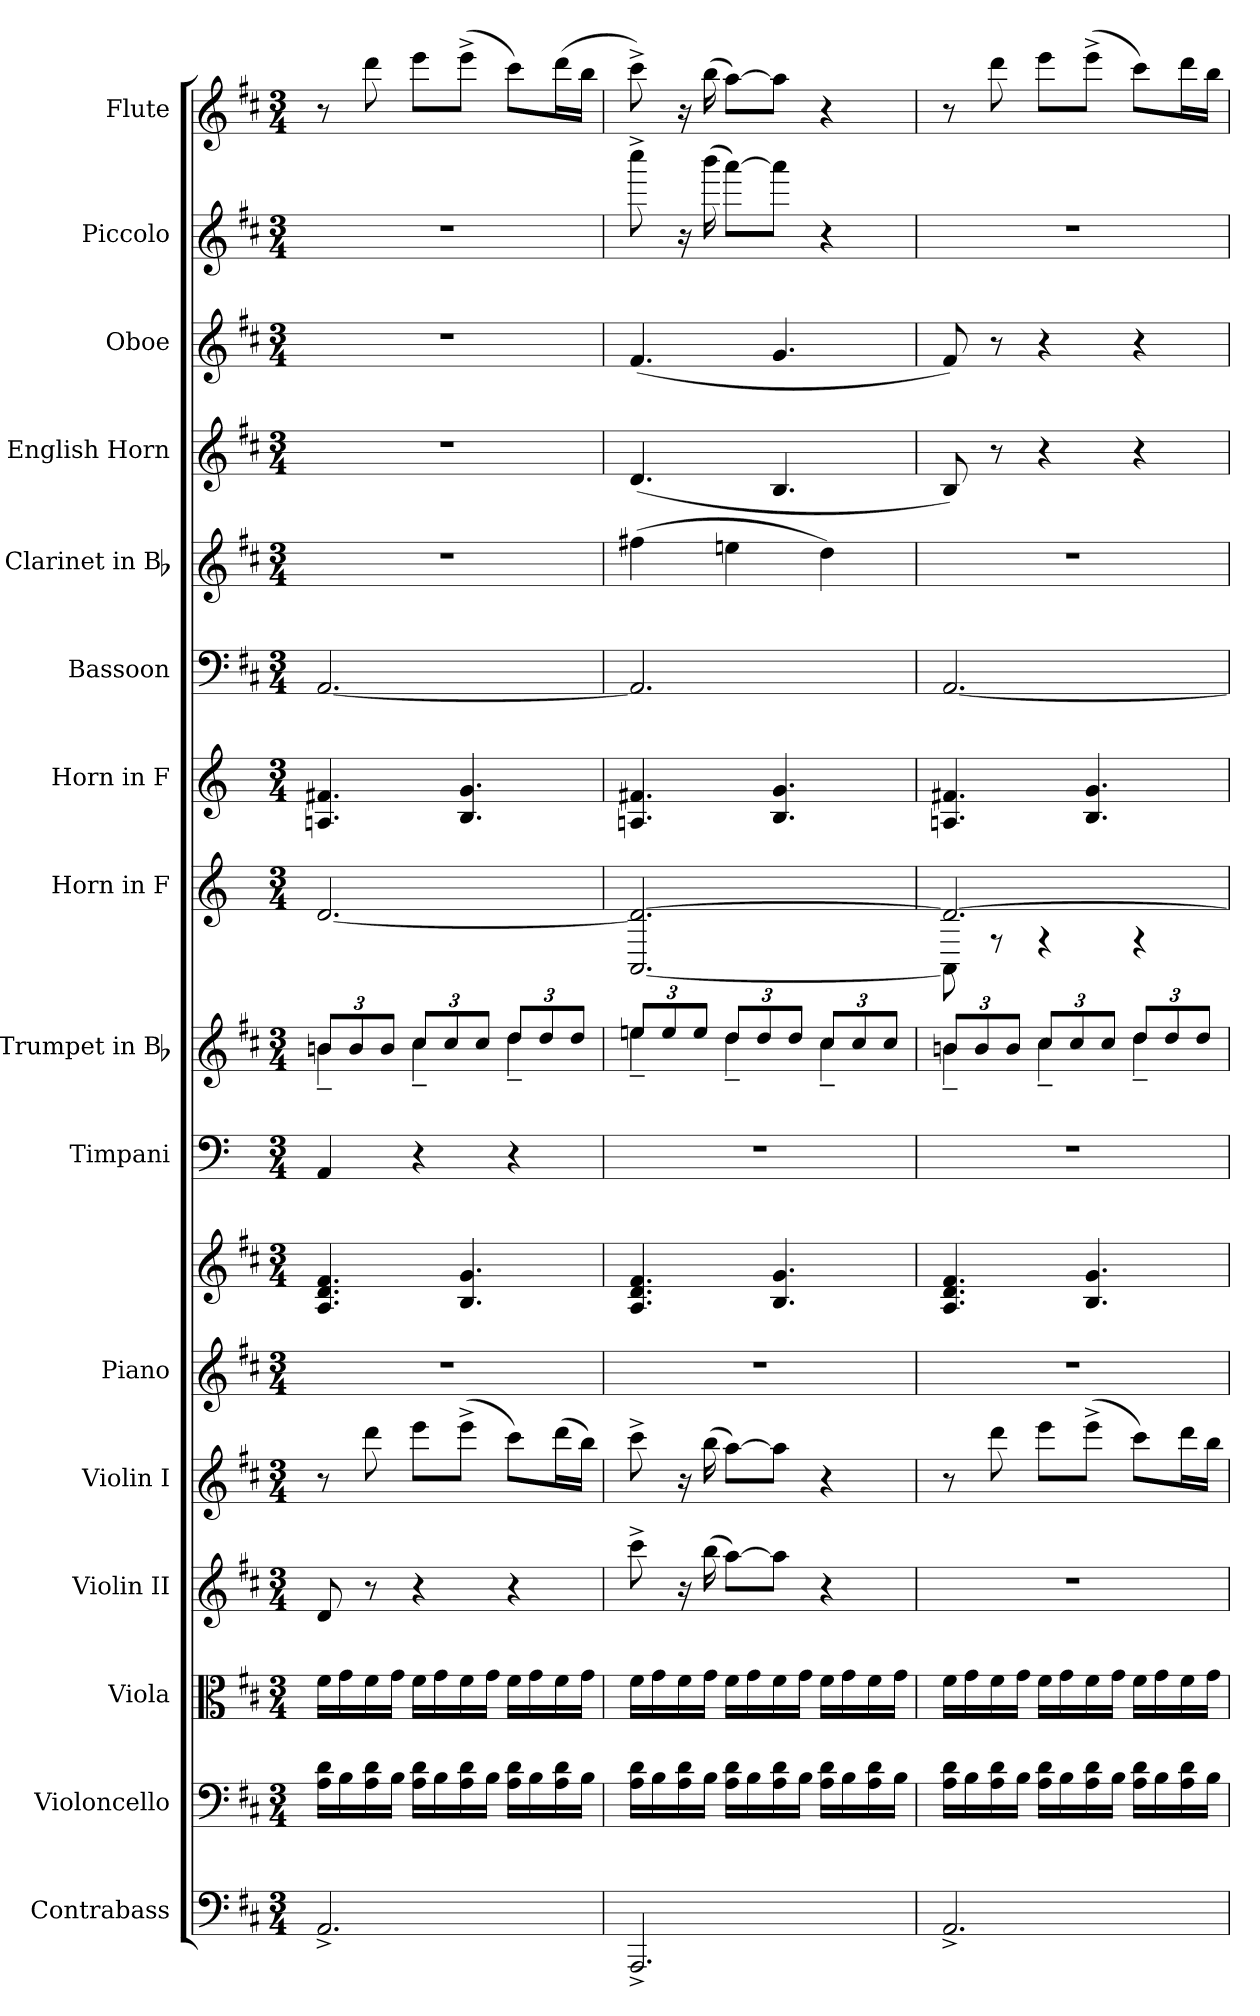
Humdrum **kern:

**kern	**kern	**kern	**kern	**kern	**kern	**kern	**kern	**kern	**kern	**kern	**kern	**kern	**kern	**kern	**kern	**kern
*part16	*part15	*part14	*part13	*part12	*part11	*part11	*part10	*part9	*part8	*part7	*part6	*part5	*part4	*part3	*part2	*part1
*staff17	*staff16	*staff15	*staff14	*staff13	*staff12	*staff11	*staff10	*staff9	*staff8	*staff7	*staff6	*staff5	*staff4	*staff3	*staff2	*staff1
*I"Contrabass	*I"Violoncello	*I"Viola	*I"Violin II	*I"Violin I	*I"Piano	*	*I"Timpani	*I"Trumpet in Bb	*I"Horn in F	*I"Horn in F	*I"Bassoon	*I"Clarinet in Bb	*I"English Horn	*I"Oboe	*I"Piccolo	*I"Flute
*I'Cb.	*I'Vc.	*I'Vla.	*I'Vln. II	*I'Vln. I	*I'Pno.	*	*I'Timp.	*I'Tpt.	*I'Hn.	*I'Hn.	*I'Bsn.	*I'Cl.	*I'Eng. Hn.	*I'Ob.	*I'Picc.	*I'Fl.
*clefF4	*clefF4	*clefC3	*clefG2	*clefG2	*clefG2	*clefG2	*clefF4	*clefG2	*clefG2	*clefG2	*clefF4	*clefG2	*clefG2	*clefG2	*clefG2	*clefG2
*k[f#c#]	*k[f#c#]	*k[f#c#]	*k[f#c#]	*k[f#c#]	*k[f#c#]	*k[f#c#]	*	*k[f#c#]	*	*	*k[f#c#]	*k[f#c#]	*k[f#c#]	*k[f#c#]	*k[f#c#]	*k[f#c#]
*M3/4	*M3/4	*M3/4	*M3/4	*M3/4	*M3/4	*M3/4	*M3/4	*M3/4	*M3/4	*M3/4	*M3/4	*M3/4	*M3/4	*M3/4	*M3/4	*M3/4
=1	=1	=1	=1	=1	=1	=1	=1	=1	=1	=1	=1	=1	=1	=1	=1	=1
*	*	*	*	*	*	*	*	*^	*	*	*	*	*	*	*	*
2.AA^	16A 16dLL	16f#LL	8d	8r	2.r	4.A 4.d 4.f#	4AA	12bL	4bn~	[2.d	4.An 4.f#X	[2.AA	2.r	2.r	2.r	2.r	8r
.	16B	16g	.	.	.	.	.	.	.	.	.	.	.	.	.	.	.
.	.	.	.	.	.	.	.	12b	.	.	.	.	.	.	.	.	.
.	16A 16d	16f#	8r	8ddd	.	.	.	.	.	.	.	.	.	.	.	.	8ddd
.	.	.	.	.	.	.	.	12bJ	.	.	.	.	.	.	.	.	.
.	16BJJ	16gJJ	.	.	.	.	.	.	.	.	.	.	.	.	.	.	.
.	16A 16dLL	16f#LL	4r	8eeeL	.	.	4r	12cc#L	4cc#~	.	.	.	.	.	.	.	8eeeL
.	16B	16g	.	.	.	.	.	.	.	.	.	.	.	.	.	.	.
.	.	.	.	.	.	.	.	12cc#	.	.	.	.	.	.	.	.	.
.	16A 16d	16f#	.	(8eee^J	.	4.B 4.g	.	.	.	.	4.B 4.g	.	.	.	.	.	(8eee^J
.	.	.	.	.	.	.	.	12cc#J	.	.	.	.	.	.	.	.	.
.	16BJJ	16gJJ	.	.	.	.	.	.	.	.	.	.	.	.	.	.	.
.	16A 16dLL	16f#LL	4r	8ccc#L)	.	.	4r	12ddL	4dd~	.	.	.	.	.	.	.	8ccc#L)
.	16B	16g	.	.	.	.	.	.	.	.	.	.	.	.	.	.	.
.	.	.	.	.	.	.	.	12dd	.	.	.	.	.	.	.	.	.
.	16A 16d	16f#	.	(16dddL	.	.	.	.	.	.	.	.	.	.	.	.	(16dddL
.	.	.	.	.	.	.	.	12ddJ	.	.	.	.	.	.	.	.	.
.	16BJJ	16gJJ	.	16bbJJ)	.	.	.	.	.	.	.	.	.	.	.	.	16bbJJ
=2	=2	=2	=2	=2	=2	=2	=2	=2	=2	=2	=2	=2	=2	=2	=2	=2	=2
2.AAA^	16A 16dLL	16f#LL	8ccc#^	8ccc#^	2.r	4.A 4.d 4.f#	2.r	12eenL	4ee~	[2.AA 2.d_	4.An 4.f#X	2.AA]	(4ff#X	(4.d	(4.f#	8cccc#^	8ccc#^)
.	16B	16g	.	.	.	.	.	.	.	.	.	.	.	.	.	.	.
.	.	.	.	.	.	.	.	12ee	.	.	.	.	.	.	.	.	.
.	16A 16d	16f#	16r	16r	.	.	.	.	.	.	.	.	.	.	.	16r	16r
.	.	.	.	.	.	.	.	12eeJ	.	.	.	.	.	.	.	.	.
.	16BJJ	16gJJ	(16bb	(16bb	.	.	.	.	.	.	.	.	.	.	.	(16bbb	(16bb
.	16A 16dLL	16f#LL	[8aaL)	[8aaL)	.	.	.	12ddL	4dd~	.	.	.	4een	.	.	[8aaaL)	[8aaL)
.	16B	16g	.	.	.	.	.	.	.	.	.	.	.	.	.	.	.
.	.	.	.	.	.	.	.	12dd	.	.	.	.	.	.	.	.	.
.	16A 16d	16f#	8aaJ]	8aaJ]	.	4.B 4.g	.	.	.	.	4.B 4.g	.	.	4.B	4.g	8aaaJ]	8aaJ]
.	.	.	.	.	.	.	.	12ddJ	.	.	.	.	.	.	.	.	.
.	16BJJ	16gJJ	.	.	.	.	.	.	.	.	.	.	.	.	.	.	.
.	16A 16dLL	16f#LL	4r	4r	.	.	.	12cc#L	4cc#~	.	.	.	4dd)	.	.	4r	4r
.	16B	16g	.	.	.	.	.	.	.	.	.	.	.	.	.	.	.
.	.	.	.	.	.	.	.	12cc#	.	.	.	.	.	.	.	.	.
.	16A 16d	16f#	.	.	.	.	.	.	.	.	.	.	.	.	.	.	.
.	.	.	.	.	.	.	.	12cc#J	.	.	.	.	.	.	.	.	.
.	16BJJ	16gJJ	.	.	.	.	.	.	.	.	.	.	.	.	.	.	.
=3	=3	=3	=3	=3	=3	=3	=3	=3	=3	=3	=3	=3	=3	=3	=3	=3	=3
*	*	*	*	*	*	*	*	*	*	*^	*	*	*	*	*	*	*
2.AA^	16A 16dLL	16f#LL	2.r	8r	2.r	4.A 4.d 4.f#	2.r	12bL	4bn~	2.d_	8AA]	4.An 4.f#X	[2.AA	2.r	8B)	8f#)	2.r	8r
.	16B	16g	.	.	.	.	.	.	.	.	.	.	.	.	.	.	.	.
.	.	.	.	.	.	.	.	12b	.	.	.	.	.	.	.	.	.	.
.	16A 16d	16f#	.	8ddd	.	.	.	.	.	.	8r	.	.	.	8r	8r	.	8ddd
.	.	.	.	.	.	.	.	12bJ	.	.	.	.	.	.	.	.	.	.
.	16BJJ	16gJJ	.	.	.	.	.	.	.	.	.	.	.	.	.	.	.	.
.	16A 16dLL	16f#LL	.	8eeeL	.	.	.	12cc#L	4cc#~	.	4r	.	.	.	4r	4r	.	8eeeL
.	16B	16g	.	.	.	.	.	.	.	.	.	.	.	.	.	.	.	.
.	.	.	.	.	.	.	.	12cc#	.	.	.	.	.	.	.	.	.	.
.	16A 16d	16f#	.	(8eee^J	.	4.B 4.g	.	.	.	.	.	4.B 4.g	.	.	.	.	.	(8eee^J
.	.	.	.	.	.	.	.	12cc#J	.	.	.	.	.	.	.	.	.	.
.	16BJJ	16gJJ	.	.	.	.	.	.	.	.	.	.	.	.	.	.	.	.
.	16A 16dLL	16f#LL	.	8ccc#L)	.	.	.	12ddL	4dd~	.	4r	.	.	.	4r	4r	.	8ccc#L)
.	16B	16g	.	.	.	.	.	.	.	.	.	.	.	.	.	.	.	.
.	.	.	.	.	.	.	.	12dd	.	.	.	.	.	.	.	.	.	.
.	16A 16d	16f#	.	16dddL	.	.	.	.	.	.	.	.	.	.	.	.	.	16dddL
.	.	.	.	.	.	.	.	12ddJ	.	.	.	.	.	.	.	.	.	.
.	16BJJ	16gJJ	.	16bbJJ	.	.	.	.	.	.	.	.	.	.	.	.	.	16bbJJ
*	*	*	*	*	*	*	*	*v	*v	*	*	*	*	*	*	*	*	*
*	*	*	*	*	*	*	*	*	*v	*v	*	*	*	*	*	*	*
=	=	=	=	=	=	=	=	=	=	=	=	=	=	=	=	=
*-	*-	*-	*-	*-	*-	*-	*-	*-	*-	*-	*-	*-	*-	*-	*-	*-
